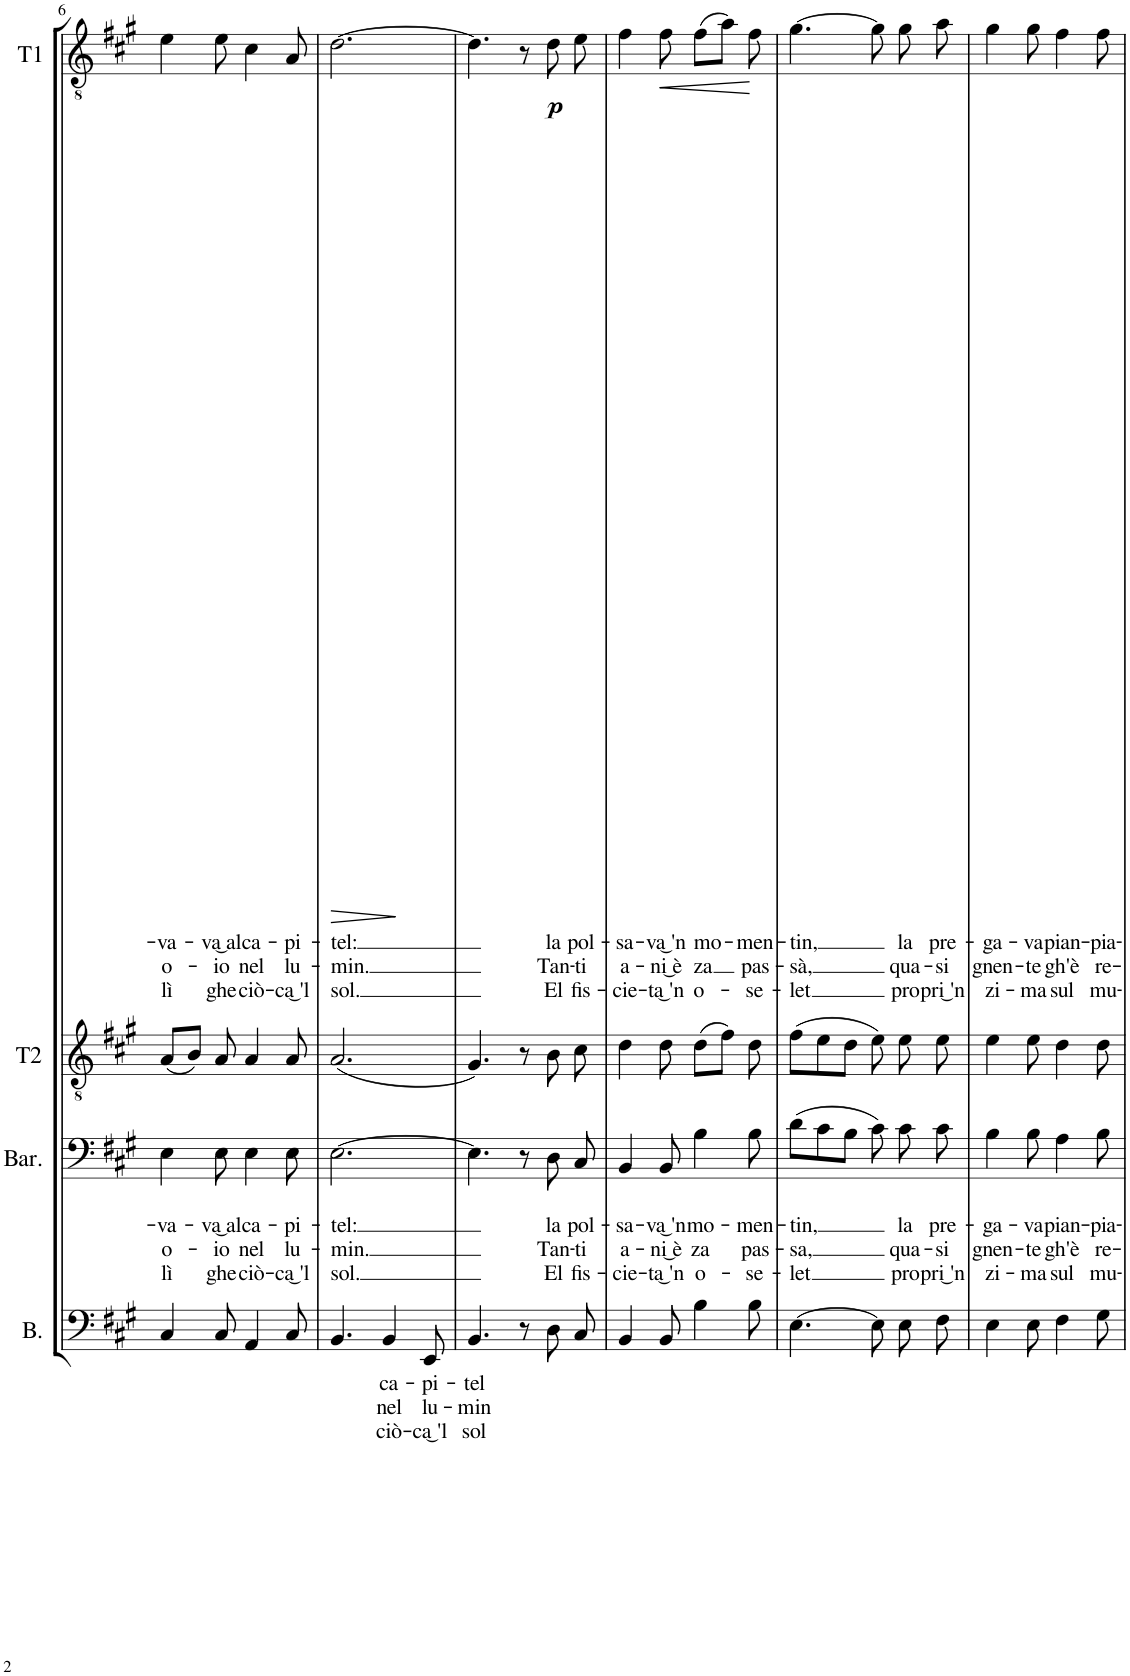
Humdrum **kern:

**kern	**text	**text	**text	**kern	**text	**text	**text	**text	**kern	**kern	**text	**text	**text	**text	**dynam
*part4	*part4	*part4	*part4	*part3	*part3	*part3	*part3	*part3	*part2	*part1	*part1	*part1	*part1	*part1	*part1
*staff4	*staff4	*staff4	*staff4	*staff3	*staff3	*staff3	*staff3	*staff3	*staff2	*staff1	*staff1	*staff1	*staff1	*staff1	*staff1
*I"Basso	*	*	*	*I"Baritono	*	*	*	*	*I"Tenore II	*I"Tenore I	*	*	*	*	*
*I'B.	*	*	*	*I'Bar.	*	*	*	*	*I'T2	*I'T1	*	*	*	*	*
!!LO:PB:g=z
*clefF4	*	*	*	*clefF4	*	*	*	*	*clefGv2	*clefGv2	*	*	*	*	*
*k[f#c#g#]	*	*	*	*k[f#c#g#]	*	*	*	*	*k[f#c#g#]	*k[f#c#g#]	*	*	*	*	*
*M6/8	*	*	*	*M6/8	*	*	*	*	*M6/8	*M6/8	*	*	*	*	*
=6	=6	=6	=6	=6	=6	=6	=6	=6	=6	=6	=6	=6	=6	=6	=6
!	!	!	!	!	!	!LO:LY:b	!LO:LY:b	!LO:LY:b	!	!	!	!LO:LY:b	!LO:LY:b	!LO:LY:b	!
4C#/	.	.	.	4E\	.	-va-	o-	lì	(8A/L	4e\	.	-va-	o-	lì	.
.	.	.	.	.	.	.	.	.	8B/J)	.	.	.	.	.	.
!	!	!	!	!	!	!LO:LY:b	!LO:LY:b	!LO:LY:b	!	!	!	!LO:LY:b	!LO:LY:b	!LO:LY:b	!
8C#/	.	.	.	8E\	.	-va͜ al	-io	ghe	8A/	8e\	.	-va͜ al	-io	ghe	.
!	!	!	!	!	!	!LO:LY:b	!LO:LY:b	!LO:LY:b	!	!	!	!LO:LY:b	!LO:LY:b	!LO:LY:b	!
4AA/	.	.	.	4E\	.	ca-	nel	ciò-	4A/	4c#\	.	ca-	nel	ciò-	.
!	!	!	!	!	!	!LO:LY:b	!LO:LY:b	!LO:LY:b	!	!	!	!LO:LY:b	!LO:LY:b	!LO:LY:b	!
8C#/	.	.	.	8E\	.	-pi-	lu-	-ca͜ 'l	8A/	8A/	.	-pi-	lu-	-ca͜ 'l	.
=7	=7	=7	=7	=7	=7	=7	=7	=7	=7	=7	=7	=7	=7	=7	=7
!	!	!	!	!	!	!LO:LY:b	!LO:LY:b	!LO:LY:b	!	!	!	!LO:LY:b	!LO:LY:b	!LO:LY:b	!LO:HP:b
4.BB/	.	.	.	[2.E\	.	-tel:	-min.	sol.	(2.A/	[2.d\	.	-tel:	-min.	sol.	>
!	!LO:LY:b	!LO:LY:b	!LO:LY:b	!	!	!	!	!	!	!	!	!	!	!	!
4BB/	ca-	nel	ciò-	.	.	.	.	.	.	.	.	.	.	.	.
!	!LO:LY:b	!LO:LY:b	!LO:LY:b	!	!	!	!	!	!	!	!	!	!	!	!
8EE/	-pi-	lu-	-ca͜ 'l	.	.	.	.	.	.	.	.	.	.	.	.
.	.	.	.	.	.	.	.	.	.	.	.	.	.	.	]
=8	=8	=8	=8	=8	=8	=8	=8	=8	=8	=8	=8	=8	=8	=8	=8
!	!LO:LY:b	!LO:LY:b	!LO:LY:b	!	!	!	!	!	!	!	!	!	!	!	!
4.BB/	-tel	-min	sol	4.E\]	.	.	.	.	4.G#/)	4.d\]	.	.	.	.	.
8r	.	.	.	8r	.	.	.	.	8r	8r	.	.	.	.	.
!	!	!	!	!	!	!LO:LY:b	!LO:LY:b	!LO:LY:b	!	!	!	!LO:LY:b	!LO:LY:b	!LO:LY:b	!LO:DY:b
8D/L	.	.	.	8D\	.	la	Tan-	El	8B\	8d\	.	la	Tan-	El	p
!	!	!	!	!	!	!LO:LY:b	!LO:LY:b	!LO:LY:b	!	!	!	!LO:LY:b	!LO:LY:b	!LO:LY:b	!
8C#/J	.	.	.	8C#/	.	pol-	-ti	fis-	8c#\	8e\	.	pol-	-ti	fis-	.
=9	=9	=9	=9	=9	=9	=9	=9	=9	=9	=9	=9	=9	=9	=9	=9
!	!	!	!	!	!	!LO:LY:b	!LO:LY:b	!LO:LY:b	!	!	!	!LO:LY:b	!LO:LY:b	!LO:LY:b	!
4BB/	.	.	.	4BB/	.	-sa-	a-	-cie-	4d\	4f#\	.	-sa-	a-	-cie-	.
!	!	!	!	!	!	!LO:LY:b	!LO:LY:b	!LO:LY:b	!	!	!	!LO:LY:b	!LO:LY:b	!LO:LY:b	!LO:HP:b
8BB/	.	.	.	8BB/	.	-va͜ 'n	-ni͜ è	-ta͜ 'n	8d\	8f#\	.	-va͜ 'n	-ni͜ è	-ta͜ 'n	<
!	!	!	!	!	!	!LO:LY:b	!LO:LY:b	!LO:LY:b	!	!	!	!LO:LY:b	!LO:LY:b	!LO:LY:b	!
4B\	.	.	.	4B\	.	mo-	za	o-	(8d\L	(8f#\L	.	mo-	za	o-	.
.	.	.	.	.	.	.	.	.	8f#\J)	8a\J)	.	.	.	.	.
!	!	!	!	!	!	!LO:LY:b	!LO:LY:b	!LO:LY:b	!	!	!	!LO:LY:b	!LO:LY:b	!LO:LY:b	!
8B\	.	.	.	8B\	.	-men-	pas-	-se-	8d\	8f#\	.	-men-	pas-	-se-	[
=10	=10	=10	=10	=10	=10	=10	=10	=10	=10	=10	=10	=10	=10	=10	=10
!	!	!	!	!	!	!LO:LY:b	!LO:LY:b	!LO:LY:b	!	!	!	!LO:LY:b	!LO:LY:b	!LO:LY:b	!
[4.E\	.	.	.	(8d\L	.	-tin,	-sa,	-let	(8f#\L	[4.g#\	.	-tin,	-sà,	-let	.
.	.	.	.	8c#\	.	.	.	.	8e\	.	.	.	.	.	.
.	.	.	.	8B\J	.	.	.	.	8d\J	.	.	.	.	.	.
8E\L]	.	.	.	8c#\)	.	.	.	.	8e\)	8g#\]	.	.	.	.	.
!	!	!	!	!	!	!LO:LY:b	!LO:LY:b	!LO:LY:b	!	!	!	!LO:LY:b	!LO:LY:b	!LO:LY:b	!
8E\	.	.	.	8c#\	.	la	qua-	pro-	8e\	8g#\	.	la	qua-	pro-	.
!	!	!	!	!	!	!LO:LY:b	!LO:LY:b	!LO:LY:b	!	!	!	!LO:LY:b	!LO:LY:b	!LO:LY:b	!
8F#\J	.	.	.	8c#\	.	pre-	-si	-pri͜ 'n	8e\	8a\	.	pre-	-si	-pri͜ 'n	.
=11	=11	=11	=11	=11	=11	=11	=11	=11	=11	=11	=11	=11	=11	=11	=11
!	!	!	!	!	!	!LO:LY:b	!LO:LY:b	!LO:LY:b	!	!	!	!LO:LY:b	!LO:LY:b	!LO:LY:b	!
4E\	.	.	.	4B\	.	-ga-	gnen-	zi-	4e\	4g#\	.	-ga-	gnen-	zi-	.
!	!	!	!	!	!	!LO:LY:b	!LO:LY:b	!LO:LY:b	!	!	!	!LO:LY:b	!LO:LY:b	!LO:LY:b	!
8E\	.	.	.	8B\	.	-va	-te	-ma	8e\	8g#\	.	-va	-te	-ma	.
!	!	!	!	!	!	!LO:LY:b	!LO:LY:b	!LO:LY:b	!	!	!	!LO:LY:b	!LO:LY:b	!LO:LY:b	!
4F#\	.	.	.	4A\	.	pian-	gh'è	sul	4d\	4f#\	.	pian-	gh'è	sul	.
!	!	!	!	!	!	!LO:LY:b	!LO:LY:b	!LO:LY:b	!	!	!	!LO:LY:b	!LO:LY:b	!LO:LY:b	!
8G#\	.	.	.	8B\	.	-pia-	re-	mu-	8d\	8f#\	.	-pia-	re-	mu-	.
=	=	=	=	=	=	=	=	=	=	=	=	=	=	=	=
*-	*-	*-	*-	*-	*-	*-	*-	*-	*-	*-	*-	*-	*-	*-	*-
